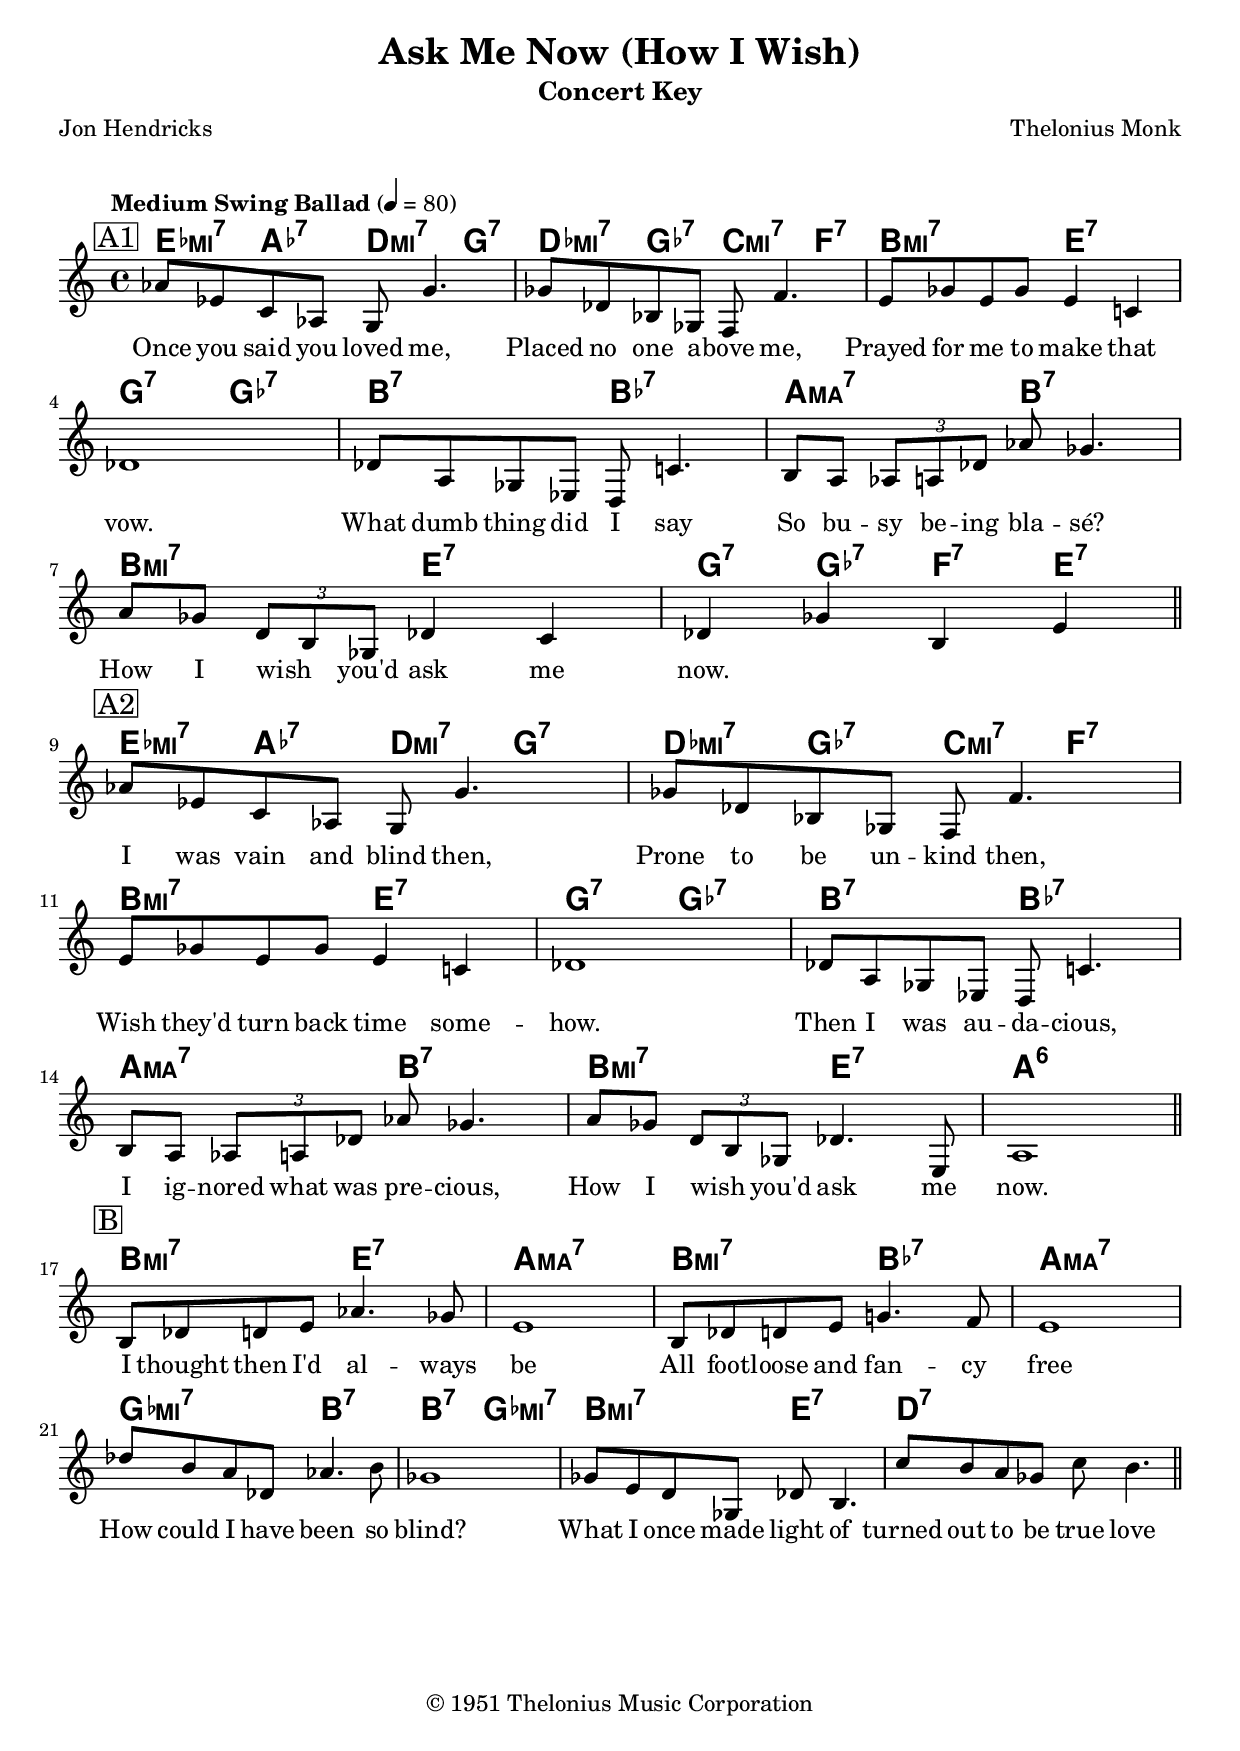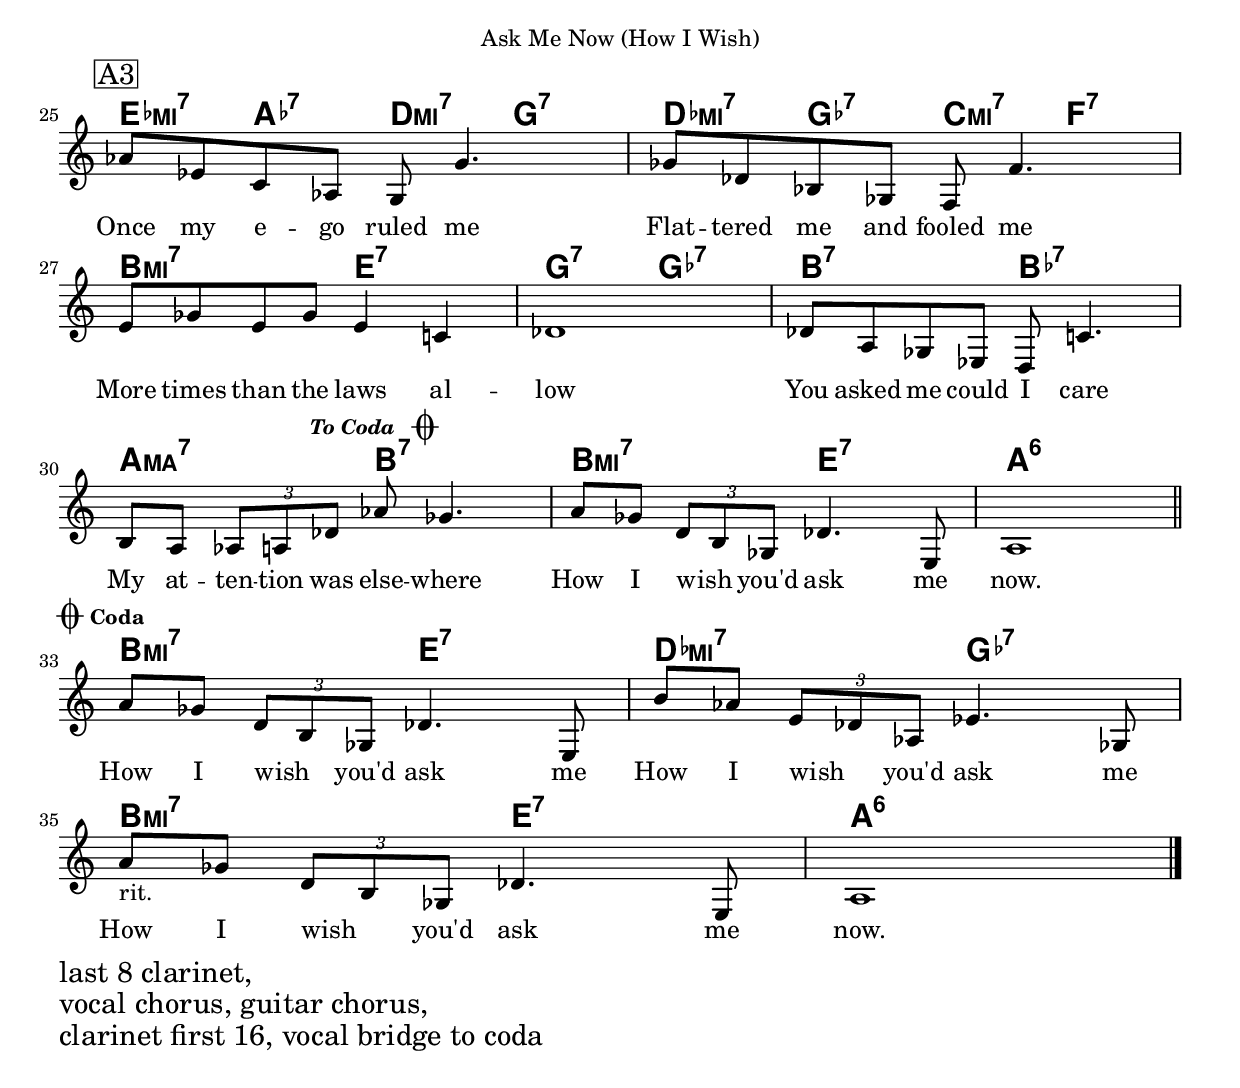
\version "2.24.0"

\include "english.ly"

instrument = "Concert Key"
whatKey = bff,
whatClef = "treble"

%% -*- Mode: LilyPond -*-

\include "lead-sheets.ily"

\header {
  title = "Ask Me Now (How I Wish)"
  subtitle = \instrument
  poet = "Jon Hendricks"
  composer = "Thelonius Monk"
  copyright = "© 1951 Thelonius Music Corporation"
}

refrainLyrics = \lyricmode {
  Once you said you loved me,
  Placed no one a -- bove me,
  Prayed for me to make that vow.
  What dumb thing did I say
  So bu -- sy be -- ing bla -- sé?
  How I wish _ you'd ask me now. \skip 1 \skip 1 \skip 1
  I was vain and blind then,
  Prone to be un -- kind then,
  Wish they'd turn back time some -- how.
  Then I was au -- da -- cious,
  I ig -- nored what was pre -- cious,
  How I wish _ you'd ask me now.
  I thought then I'd al -- ways be
  All foot -- loose and fan -- cy free
  How could I have been so blind?
  What I once made light of turned out to be true love
  Once my e -- go ruled me
  Flat -- tered me and fooled me
  More times than the laws al -- low
  You asked me could I care
  My at -- ten -- tion was else -- where
  How I wish _ you'd ask me now.
  How I wish _ you'd ask me How I wish _ you'd ask me
  How I wish _ you'd ask me now.
}

refrainChords = \chordmode {
  g4:m7 c4:7 gf4:m7 cf4:7 f4:m7 bf4:7 e4:m7 a4:7 ef2:m7 af2:7
  b2:7 bf2:7 ef2:7 d2:7 df2:maj7 ef2:7
  
  ef2:m7 af2:7 b4:7 bf4:7 a4:7 af4:7

  g4:m7 c4:7 gf4:m7 cf4:7 f4:m7 bf4:7 e4:m7 a4:7 ef2:m7 af2:7
  b2:7 bf2:7 ef2:7 d2:7 df2:maj7 ef2:7
  
  ef2:m7 af2:7 df1:6
  
  
  ef2:m7 af2:7 df1:maj7 ef2:m7 d2:7 df1:maj7
  bf2:m7 ef2:7 ef2:7 bf2:m7 ef2:m7 af2:7 gf1:7
  
  g4:m7 c4:7 gf4:m7 cf4:7 f4:m7 bf4:7 e4:m7 a4:7 ef2:m7 af2:7
  b2:7 bf2:7 ef2:7 d2:7 df2:maj7 ef2:7
  
  ef2:m7 af2:7 df1:6

  ef2:m7 af2:7
  f2:m7 bf2:7
  ef2:m7 af2:7 df1:6
}

refrainKey = df

refrainMelody = \relative c'' {
  \time 4/4
  \clef \whatClef
  \tempo "Medium Swing Ballad" 4 = 80

  \mark \markup { \box "A1" }
  c8 g8 e8 c8 b8 b'4. | bf8 f8 d8 bf8 a8 a'4. |
  \allowBreak
  af8 bf8 af8 bf8 af4 e!4 | f1 |
  \allowBreak
  f8 df8 bf8 g8 fs8 e'!4. | ef8 df8 \tuplet 3/2 { c8 df8 f8 } c'8 bf4. |
  \allowBreak
  df8 bf8 \tuplet 3/2 { gf8 ef8 bf8 } f'4 e4 | f4 bf4 ef,4 af4 |
  \bar "||"
  \break

  \mark \markup { \box "A2" }
  c8 g8 e8 c8 b8 b'4. | bf8 f8 d8 bf8 a8 a'4. |
  \allowBreak
  af8 bf8 af8 bf8 af4 e!4 | f1 |
  \allowBreak
  f8 df8 bf8 g8 fs8 e'!4. | ef8 df8 \tuplet 3/2 { c8 df8 f8 } c'8 bf4. |
  \allowBreak
  df8 bf8 \tuplet 3/2 { gf8 ef8 bf8 } f'4. af,8 | df1 |
  \bar "||"
  \break

  \mark \markup { \box "B" }
  ef8 f8 gf8 af8 c4. bf8 | af1 |
  \allowBreak
  ef8 f8 gf8 af8 b!4. a8 | af1 |
  \allowBreak
  f'8 ef8 df8 f,8 c'4. ef8 | bf1 | 
  \allowBreak
  bf8 af8 gf8 bf,8 f'8 ef4. | ff'8 ef8 df8 bf8 ff'8 ef4. |
  \bar "||"

  \pageBreak
  
  \mark \markup { \box "A3" }
  c8 g8 e8 c8 b8 b'4. | bf8 f8 d8 bf8 a8 a'4. |
  \allowBreak
  af8 bf8 af8 bf8 af4 e!4 | f1 |
  \allowBreak
  f8 df8 bf8 g8 fs8 e'!4. | ef8 df8 \tuplet 3/2 { c8 df8 f8 } c'8 \textToCoda bf4. |
  \allowBreak
  df8 bf8 \tuplet 3/2 { gf8 ef8 bf8 } f'4. af,8 | df1 |
  \bar "||"
  \break

  \textCoda
  df'8 bf8 \tuplet 3/2 { gf8 ef8 bf8 } f'4. af,8 |
  ef''8 c8 \tuplet 3/2 { af8 f8 c8 } g'4. bf,8 |
  \break
  df'8-"rit." bf8 \tuplet 3/2 { gf8 ef8 bf8 } f'4. af,8 | df1 |

  \bar "|."
}

\include "paper.ily"

\markup {
  % Leave a gap after the header
  \vspace #1
}

\include "refrain.ily"

performanceNotes =
\markup {
  \column {
    \line { \huge { "last 8 clarinet," } }
    \line { \huge { "vocal chorus, guitar chorus," } }
    \line { \huge { "clarinet first 16, vocal bridge to coda" } }
  }
}

\include "notes.ily"

